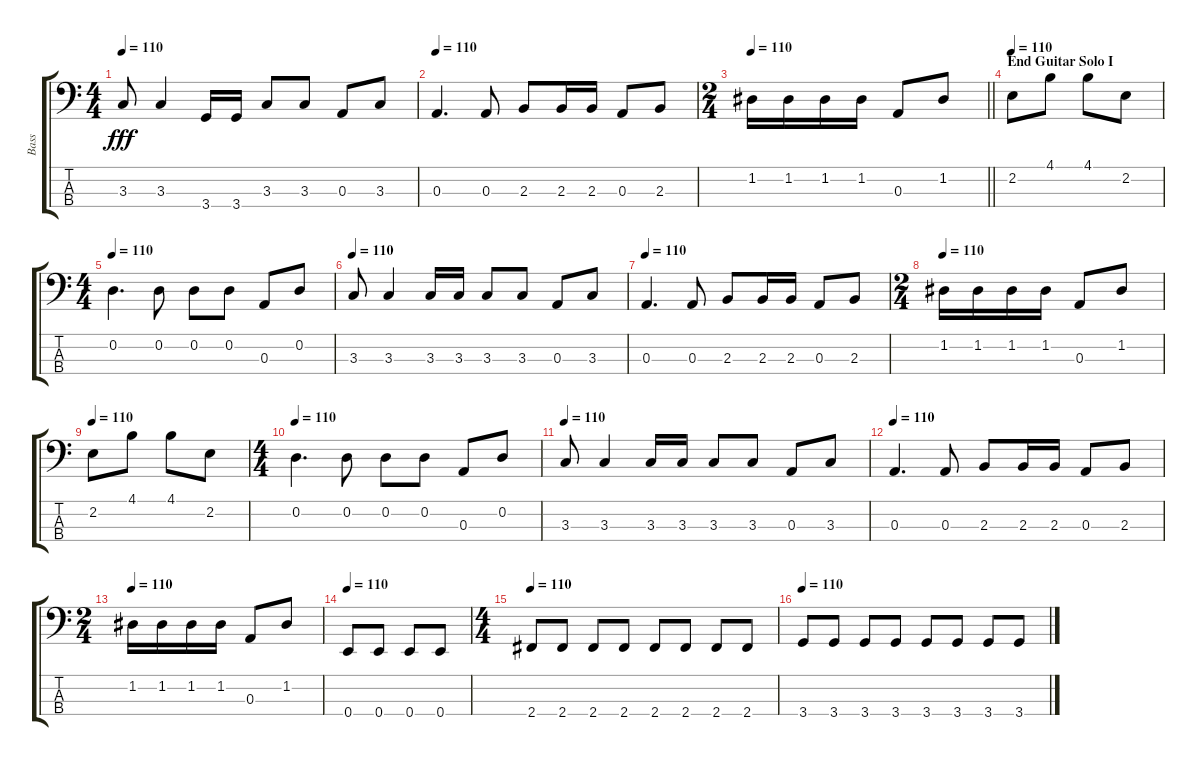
\track ("Bass" "Bass") {instrument electricbasspick}
\staff {score tabs}
\tuning (G2 D2 A1 E1) {hide}
\ts (4 4)
\tempo 110
\clef f4
\ks c
3.3.8{dy fff} 3.3.4 3.4.16 3.4.16 3.3.8 3.3.8 0.3.8 3.3.8 |
\tempo 110
0.3.4{d} 0.3.8 2.3.8 2.3.16 2.3.16 0.3.8 2.3.8 |
\ts (2 4)
\tempo 110
\barLineRight lightlight
1.2.16 1.2.16 1.2.16 1.2.16 0.3.8 1.2.8 |
\section ("" "End Guitar Solo I")
\tempo 110
2.2.8 4.1.8 4.1.8 2.2.8 |
\ts (4 4)
\tempo 110
0.2.4{d} 0.2.8 0.2.8 0.2.8 0.3.8 0.2.8 |
\tempo 110
3.3.8 3.3.4 3.3.16 3.3.16 3.3.8 3.3.8 0.3.8 3.3.8 |
\tempo 110
0.3.4{d} 0.3.8 2.3.8 2.3.16 2.3.16 0.3.8 2.3.8 |
\ts (2 4)
\tempo 110
1.2.16 1.2.16 1.2.16 1.2.16 0.3.8 1.2.8 |
\tempo 110
2.2.8 4.1.8 4.1.8 2.2.8 |
\ts (4 4)
\tempo 110
0.2.4{d} 0.2.8 0.2.8 0.2.8 0.3.8 0.2.8 |
\tempo 110
3.3.8 3.3.4 3.3.16 3.3.16 3.3.8 3.3.8 0.3.8 3.3.8 |
\tempo 110
0.3.4{d} 0.3.8 2.3.8 2.3.16 2.3.16 0.3.8 2.3.8 |
\ts (2 4)
\tempo 110
1.2.16 1.2.16 1.2.16 1.2.16 0.3.8 1.2.8 |
\tempo 110
0.4.8 0.4.8 0.4.8 0.4.8 |
\ts (4 4)
\tempo 110
2.4.8 2.4.8 2.4.8 2.4.8 2.4.8 2.4.8 2.4.8 2.4.8 |
\tempo 110
3.4.8 3.4.8 3.4.8 3.4.8 3.4.8 3.4.8 3.4.8 3.4.8
